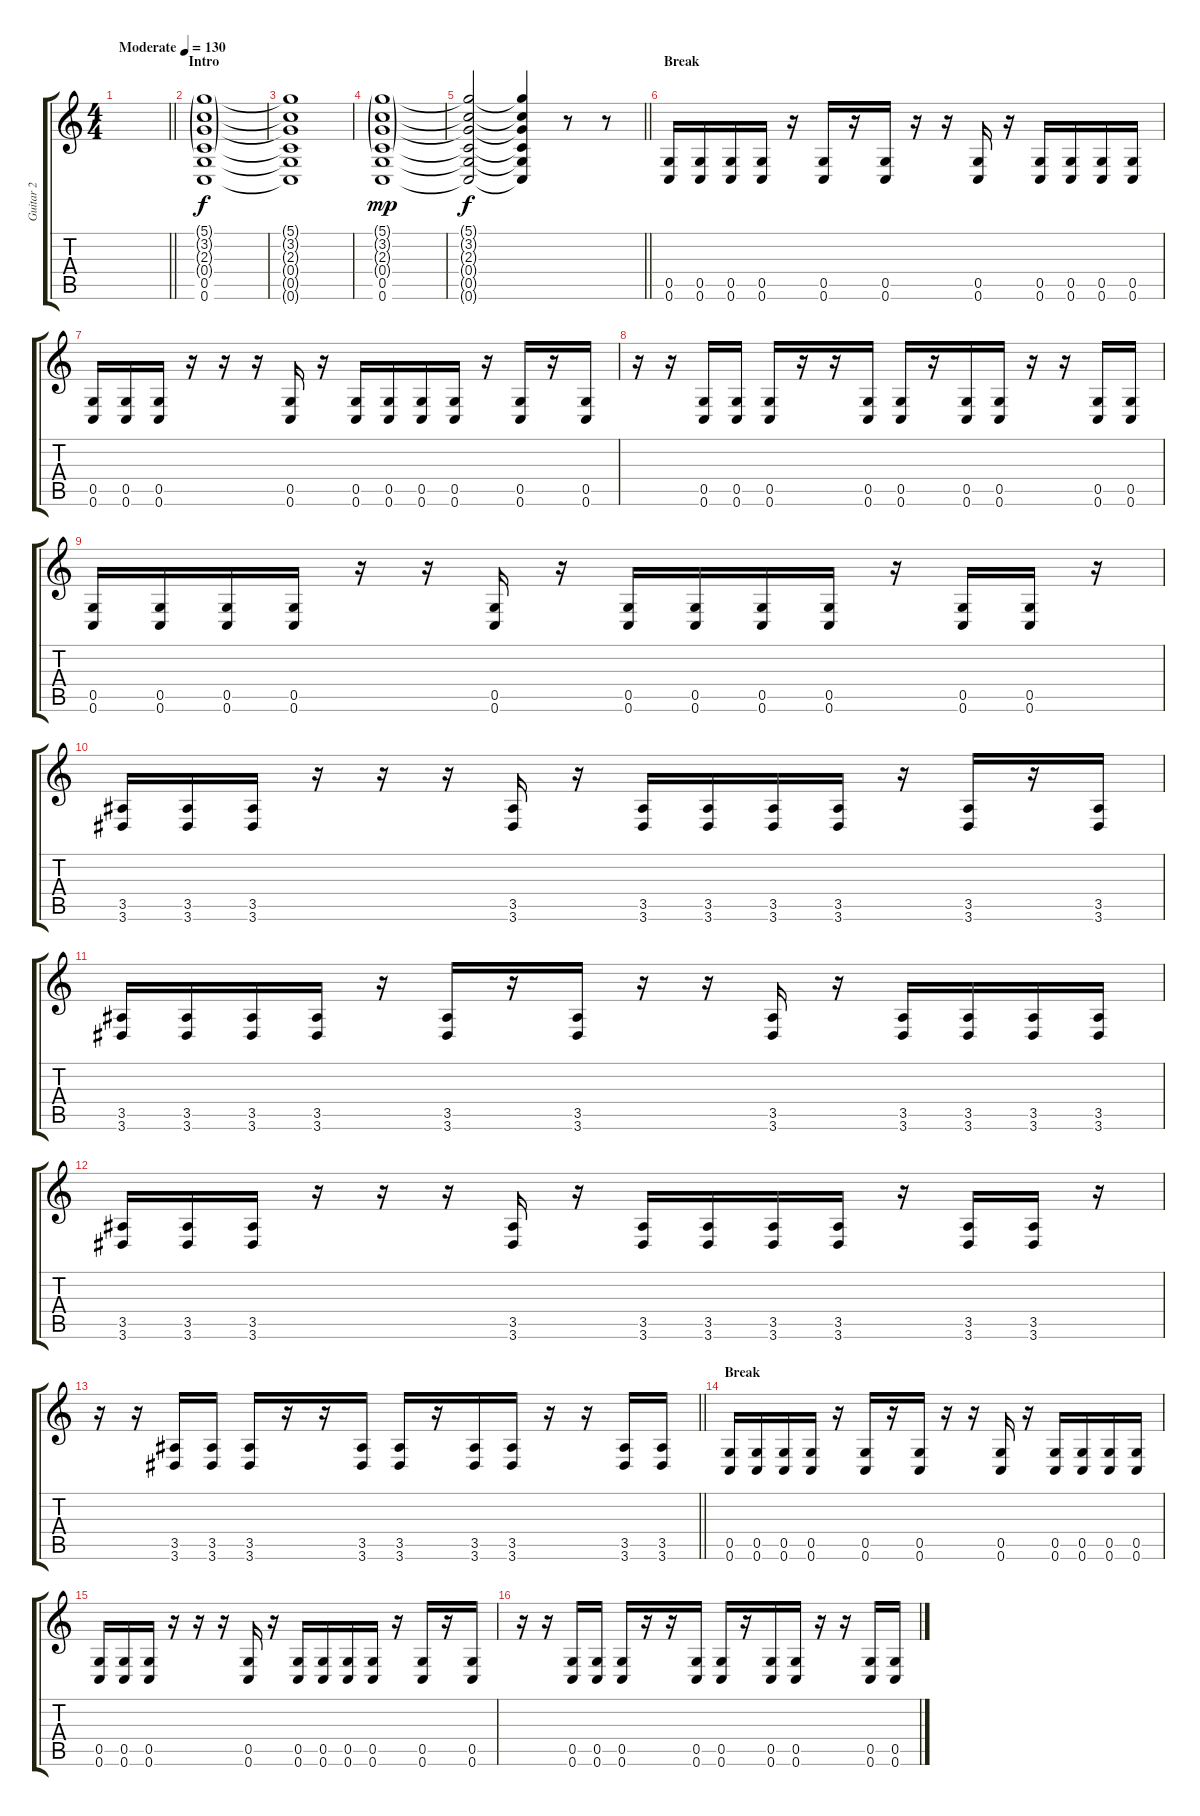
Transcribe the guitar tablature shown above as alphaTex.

\track ("Guitar 2" "Guitar 2") {instrument overdrivenguitar}
\staff {score tabs}
\tuning (D4 A3 F3 C3 G2 C2) {hide}
\ts (4 4)
\tempo (130 "Moderate")
\clef g2
\barLineRight lightlight
\ks c
|
\section ("" "Intro")
(5.1{g} 3.2{g} 2.3{g} 0.4{g} 0.5 0.6).1 |
(5.1{t} 3.2{t} 2.3{t} 0.4{t} 0.5{t} 0.6{t}).1{dy f} |
(5.1{g} 3.2{g} 2.3{g} 0.4{g} 0.5 0.6).1{dy mp} |
\barLineRight lightlight
(5.1{t} 3.2{t} 2.3{t} 0.4{t} 0.5{t} 0.6{t}).2{dy f} (5.1{t} 3.2{t} 2.3{t} 0.4{t} 0.5{t} 0.6{t}).4 r.8 r.8 |
\section ("" "Break")
(0.5 0.6).16 (0.5 0.6).16 (0.5 0.6).16 (0.5 0.6).16 r.16 (0.5 0.6).16 r.16 (0.5 0.6).16 r.16 r.16 (0.5 0.6).16 r.16 (0.5 0.6).16 (0.5 0.6).16 (0.5 0.6).16 (0.5 0.6).16 |
(0.5 0.6).16 (0.5 0.6).16 (0.5 0.6).16 r.16 r.16 r.16 (0.5 0.6).16 r.16 (0.5 0.6).16 (0.5 0.6).16 (0.5 0.6).16 (0.5 0.6).16 r.16 (0.5 0.6).16 r.16 (0.5 0.6).16 |
r.16 r.16 (0.5 0.6).16 (0.5 0.6).16 (0.5 0.6).16 r.16 r.16 (0.5 0.6).16 (0.5 0.6).16 r.16 (0.5 0.6).16 (0.5 0.6).16 r.16 r.16 (0.5 0.6).16 (0.5 0.6).16 |
(0.5 0.6).16 (0.5 0.6).16 (0.5 0.6).16 (0.5 0.6).16 r.16 r.16 (0.5 0.6).16 r.16 (0.5 0.6).16 (0.5 0.6).16 (0.5 0.6).16 (0.5 0.6).16 r.16 (0.5 0.6).16 (0.5 0.6).16 r.16 |
(3.5 3.6).16 (3.5 3.6).16 (3.5 3.6).16 r.16 r.16 r.16 (3.5 3.6).16 r.16 (3.5 3.6).16 (3.5 3.6).16 (3.5 3.6).16 (3.5 3.6).16 r.16 (3.5 3.6).16 r.16 (3.5 3.6).16 |
(3.5 3.6).16 (3.5 3.6).16 (3.5 3.6).16 (3.5 3.6).16 r.16 (3.5 3.6).16 r.16 (3.5 3.6).16 r.16 r.16 (3.5 3.6).16 r.16 (3.5 3.6).16 (3.5 3.6).16 (3.5 3.6).16 (3.5 3.6).16 |
(3.5 3.6).16 (3.5 3.6).16 (3.5 3.6).16 r.16 r.16 r.16 (3.5 3.6).16 r.16 (3.5 3.6).16 (3.5 3.6).16 (3.5 3.6).16 (3.5 3.6).16 r.16 (3.5 3.6).16 (3.5 3.6).16 r.16 |
\barLineRight lightlight
r.16 r.16 (3.5 3.6).16 (3.5 3.6).16 (3.5 3.6).16 r.16 r.16 (3.5 3.6).16 (3.5 3.6).16 r.16 (3.5 3.6).16 (3.5 3.6).16 r.16 r.16 (3.5 3.6).16 (3.5 3.6).16 |
\section ("" "Break")
(0.5 0.6).16 (0.5 0.6).16 (0.5 0.6).16 (0.5 0.6).16 r.16 (0.5 0.6).16 r.16 (0.5 0.6).16 r.16 r.16 (0.5 0.6).16 r.16 (0.5 0.6).16 (0.5 0.6).16 (0.5 0.6).16 (0.5 0.6).16 |
(0.5 0.6).16 (0.5 0.6).16 (0.5 0.6).16 r.16 r.16 r.16 (0.5 0.6).16 r.16 (0.5 0.6).16 (0.5 0.6).16 (0.5 0.6).16 (0.5 0.6).16 r.16 (0.5 0.6).16 r.16 (0.5 0.6).16 |
r.16 r.16 (0.5 0.6).16 (0.5 0.6).16 (0.5 0.6).16 r.16 r.16 (0.5 0.6).16 (0.5 0.6).16 r.16 (0.5 0.6).16 (0.5 0.6).16 r.16 r.16 (0.5 0.6).16 (0.5 0.6).16
